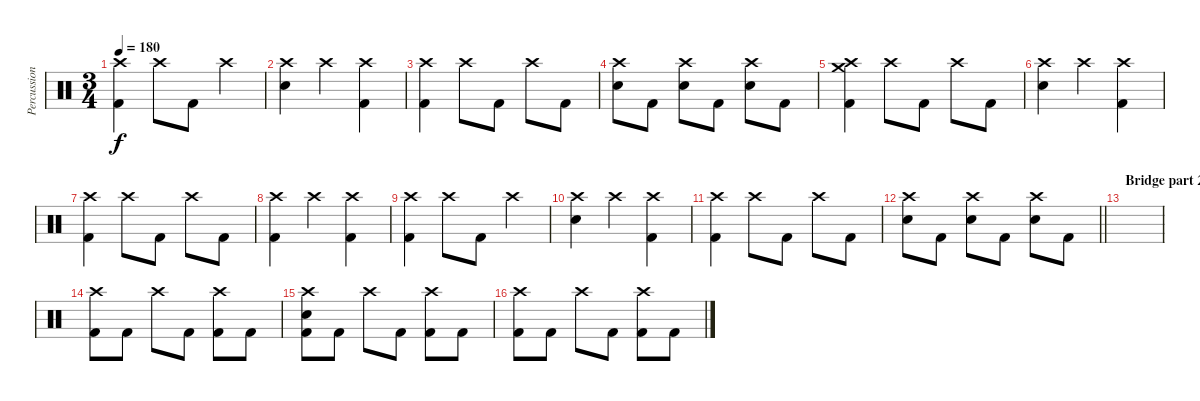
\track ("Percussion" "Percussion") {instrument percussion}
\staff {score}
\articulation defaults
\ts (3 4)
\tempo 180
\clef neutral
\ks c
("Crash high (hit)" "Kick (hit) 2").4{dy f} "Crash high (hit)".8 "Kick (hit) 2".8 "Crash high (hit)".4 |
("Crash high (hit)" "Electric Snare (hit)").4 "Crash high (hit)".4 ("Crash high (hit)" "Kick (hit) 2").4 |
("Crash high (hit)" "Kick (hit) 2").4 "Crash high (hit)".8 "Kick (hit) 2".8 "Crash high (hit)".8 "Kick (hit) 2".8 |
("Crash high (hit)" "Electric Snare (hit)").8 "Kick (hit) 2".8 ("Crash high (hit)" "Electric Snare (hit)").8 "Kick (hit) 2".8 ("Crash high (hit)" "Electric Snare (hit)").8 "Kick (hit) 2".8 |
("Crash high (hit)" "Crash medium (hit)" "Kick (hit) 2").4 "Crash high (hit)".8 "Kick (hit) 2".8 "Crash high (hit)".8 "Kick (hit) 2".8 |
("Crash high (hit)" "Electric Snare (hit)").4 "Crash high (hit)".4 ("Crash high (hit)" "Kick (hit) 2").4 |
("Crash high (hit)" "Kick (hit) 2").4 "Crash high (hit)".8 "Kick (hit) 2".8 "Crash high (hit)".8 "Kick (hit) 2".8 |
("Crash high (hit)" "Kick (hit) 2").4 "Crash high (hit)".4 ("Crash high (hit)" "Kick (hit) 2").4 |
("Crash high (hit)" "Kick (hit) 2").4 "Crash high (hit)".8 "Kick (hit) 2".8 "Crash high (hit)".4 |
("Crash high (hit)" "Electric Snare (hit)").4 "Crash high (hit)".4 ("Crash high (hit)" "Kick (hit) 2").4 |
("Crash high (hit)" "Kick (hit) 2").4 "Crash high (hit)".8 "Kick (hit) 2".8 "Crash high (hit)".8 "Kick (hit) 2".8 |
\barLineRight lightlight
("Crash high (hit)" "Electric Snare (hit)").8 "Kick (hit) 2".8 ("Crash high (hit)" "Electric Snare (hit)").8 "Kick (hit) 2".8 ("Crash high (hit)" "Electric Snare (hit)").8 "Kick (hit) 2".8 |
\section ("" "Bridge part 2")
|
("Crash high (hit)" "Kick (hit) 2").8 "Kick (hit) 2".8 "Crash high (hit)".8 "Kick (hit) 2".8 ("Crash high (hit)" "Kick (hit) 2").8 "Kick (hit) 2".8 |
("Crash high (hit)" "Snare (hit) 2" "Kick (hit) 2").8 "Kick (hit) 2".8 "Crash high (hit)".8 "Kick (hit) 2".8 ("Crash high (hit)" "Kick (hit) 2").8 "Kick (hit) 2".8 |
("Crash high (hit)" "Kick (hit) 2").8 "Kick (hit) 2".8 "Crash high (hit)".8 "Kick (hit) 2".8 ("Crash high (hit)" "Kick (hit) 2").8 "Kick (hit) 2".8
